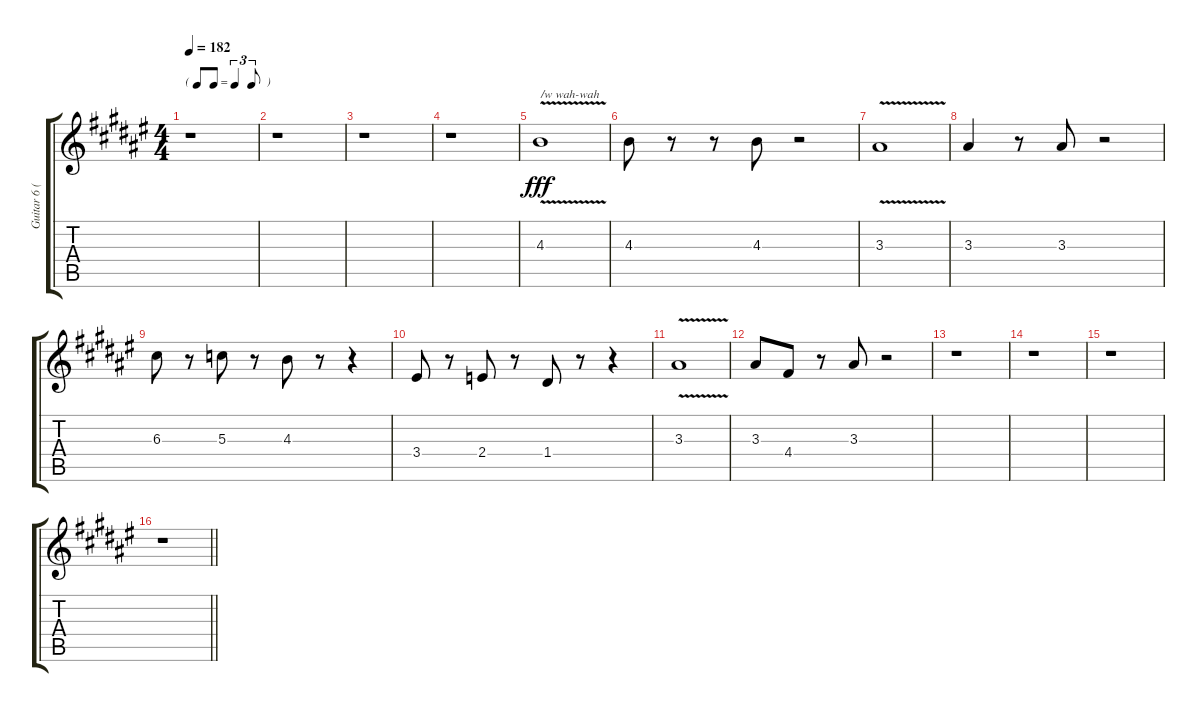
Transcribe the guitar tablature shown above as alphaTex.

\track ("Guitar 6 (trombone)" "Guitar 6 (") {instrument overdrivenguitar}
\staff {score tabs}
\tuning (E4 B3 G3 D3 A2 E2) {hide}
\ts (4 4)
\tf triplet8th
\tempo 182
\clef g2
\ks f#
r.1{dy fff} |
r.1 |
r.1 |
r.1 |
4.3{v}.1{txt "/w wah-wah"} |
4.3.8 r.8 r.8 4.3.8 r.2 |
3.3{v}.1 |
3.3.4 r.8 3.3.8 r.2 |
6.3.8 r.8 5.3.8 r.8 4.3.8 r.8 r.4 |
3.4.8 r.8 2.4.8 r.8 1.4.8 r.8 r.4 |
3.3{v}.1 |
3.3.8 4.4.8 r.8 3.3.8 r.2 |
r.1 |
r.1 |
r.1 |
\barLineRight lightlight
r.1
